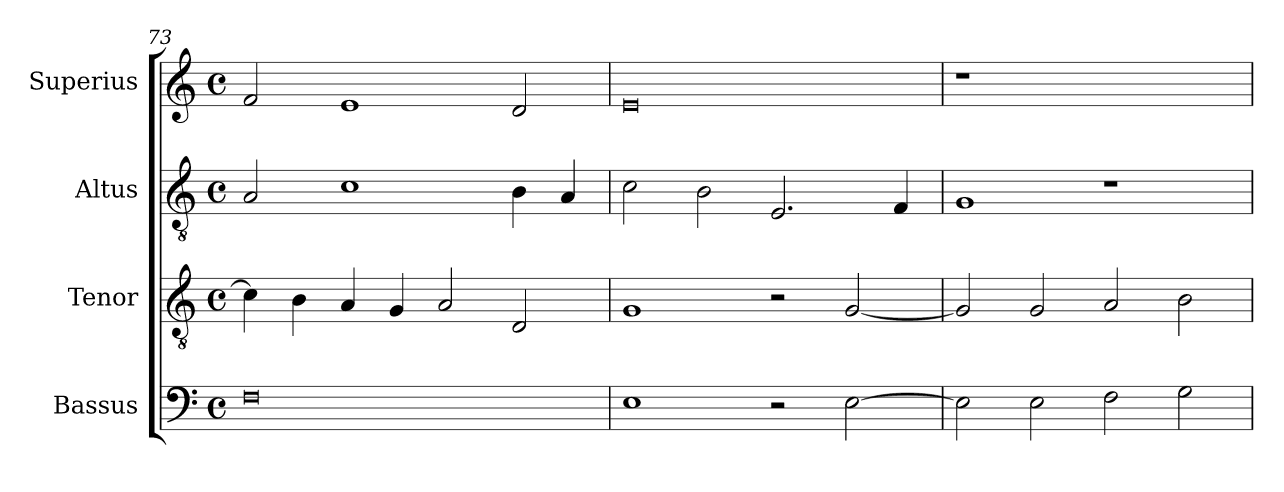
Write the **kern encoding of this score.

**kern	**kern	**kern	**kern
*part4	*part3	*part2	*part1
*staff4	*staff3	*staff2	*staff1
*I"Bassus	*I"Tenor	*I"Altus	*I"Superius
*I'B.	*I'T.	*	*I'S.
!!LO:PB:g=z
*clefF4	*clefGv2	*clefGv2	*clefG2
*	*ITrd7c12	*ITrd7c12	*
*k[]	*k[]	*k[]	*k[]
*C:	*C:	*C:	*C:
*M4/4	*M4/4	*M4/4	*M4/4
*met(c)	*met(c)	*met(c)	*met(c)
=73	=73	=73	=73
0Fi	4Ci\]	2AAi/	2fi/
.	4BBi\	.	.
.	4AAi/	1Ci	1ei
.	4GGi/	.	.
.	2AAi/	.	.
.	2DDi/	4BBi\	2di/
.	.	4AAi/	.
=74	=74	=74	=74
1Ei	1GGi	2Ci\	0ei
.	.	2BBi\	.
2r	2r	2.EEi/	.
[>2Ei\	[<2GGi/	.	.
.	.	4FFi/	.
=75	=75	=75	=75
!	!	!	!LO:N:vis=1
2Ei\]	2GGi/]	1GGi	1r
2Ei\	2GGi/	.	.
2Fi\	2AAi/	1r	1ryy
2Gi\	2BBi\	.	.
=	=	=	=
*-	*-	*-	*-
